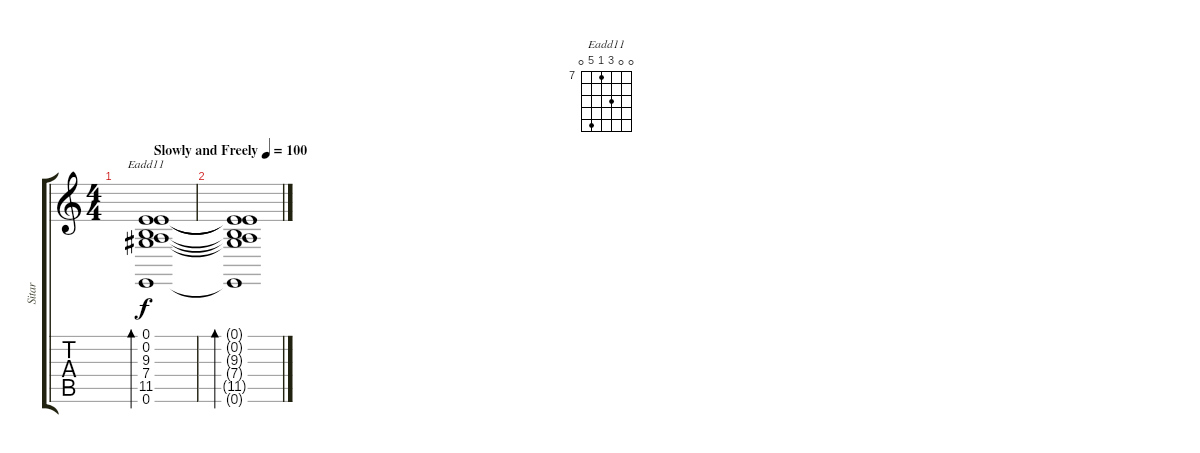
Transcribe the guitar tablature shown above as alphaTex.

\track ("Sitar " "Sitar ") {instrument sitar}
\staff {score tabs}
\tuning (E4 B3 G3 D3 A2 E2) {hide}
\chord ("Eadd11" 0 0 9 7 11 0) {firstfret 7}
\ts (4 4)
\tempo (100 "Slowly and Freely")
\clef g2
\ks c
(0.1 0.2 9.3 7.4 11.5 0.6).1{bd 480 ch "Eadd11" dy f instrument sitar} |
(0.1{t} 0.2{t} 9.3{t} 7.4{t} 11.5{t} 0.6{t}).1{bd 480}
